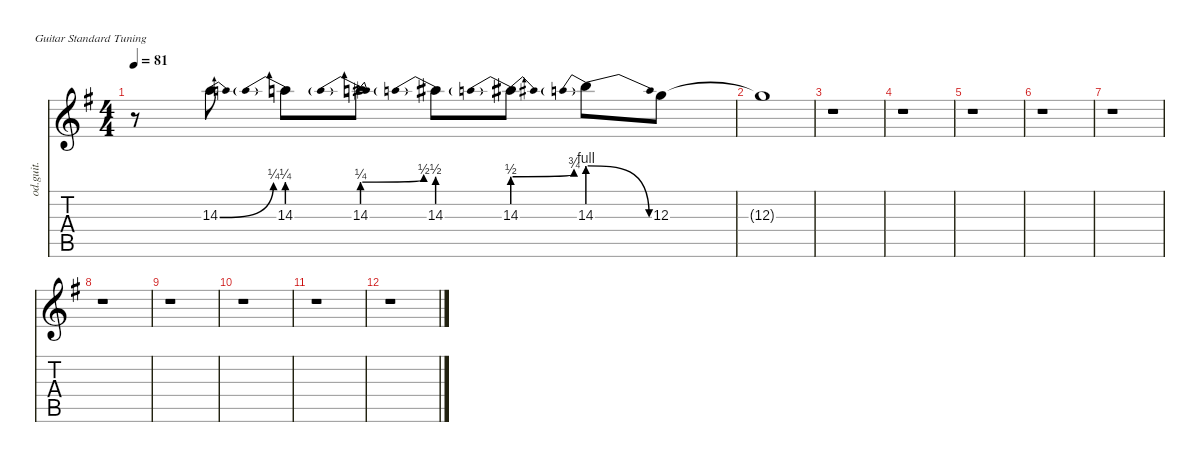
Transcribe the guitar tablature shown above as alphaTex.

\defaultSystemsLayout 4
\hideDynamics
\bracketExtendMode nobrackets
\track ("Guitar lead" "od.guit.") {instrument overdrivenguitar}
\staff {score tabs}
\tuning (E4 B3 G3 D3 A2 E2)
\ts (4 4)
\tempo 81
\clef g2
\ks eminor
r.8{dy f beam Down} 14.3{be (bend 0 0 60 1) acc forcenatural}.8{beam Down} 14.3{be (prebend 0 1 60 1) acc forcenatural}.8{beam Down} 14.3{be (prebendbend 0 1 60 2) acc forcenatural}.8{beam Down} 14.3{be (prebend 0 2 60 2)}.8{beam Down} 14.3{be (prebendbend 0 2 60 3)}.8{beam Down} 14.3{be (prebendrelease 0 4 30 0)}.8{beam Down} 12.3{acc forcenatural}.8{beam Down} |
12.3{t acc forcenatural}.1{beam Down} |
r.1{beam Down} |
r.1{beam Down} |
r.1{beam Down} |
r.1{beam Down} |
r.1{beam Down} |
r.1{beam Down} |
r.1{beam Down} |
r.1{beam Down} |
r.1{beam Down} |
r.1{beam Down}
